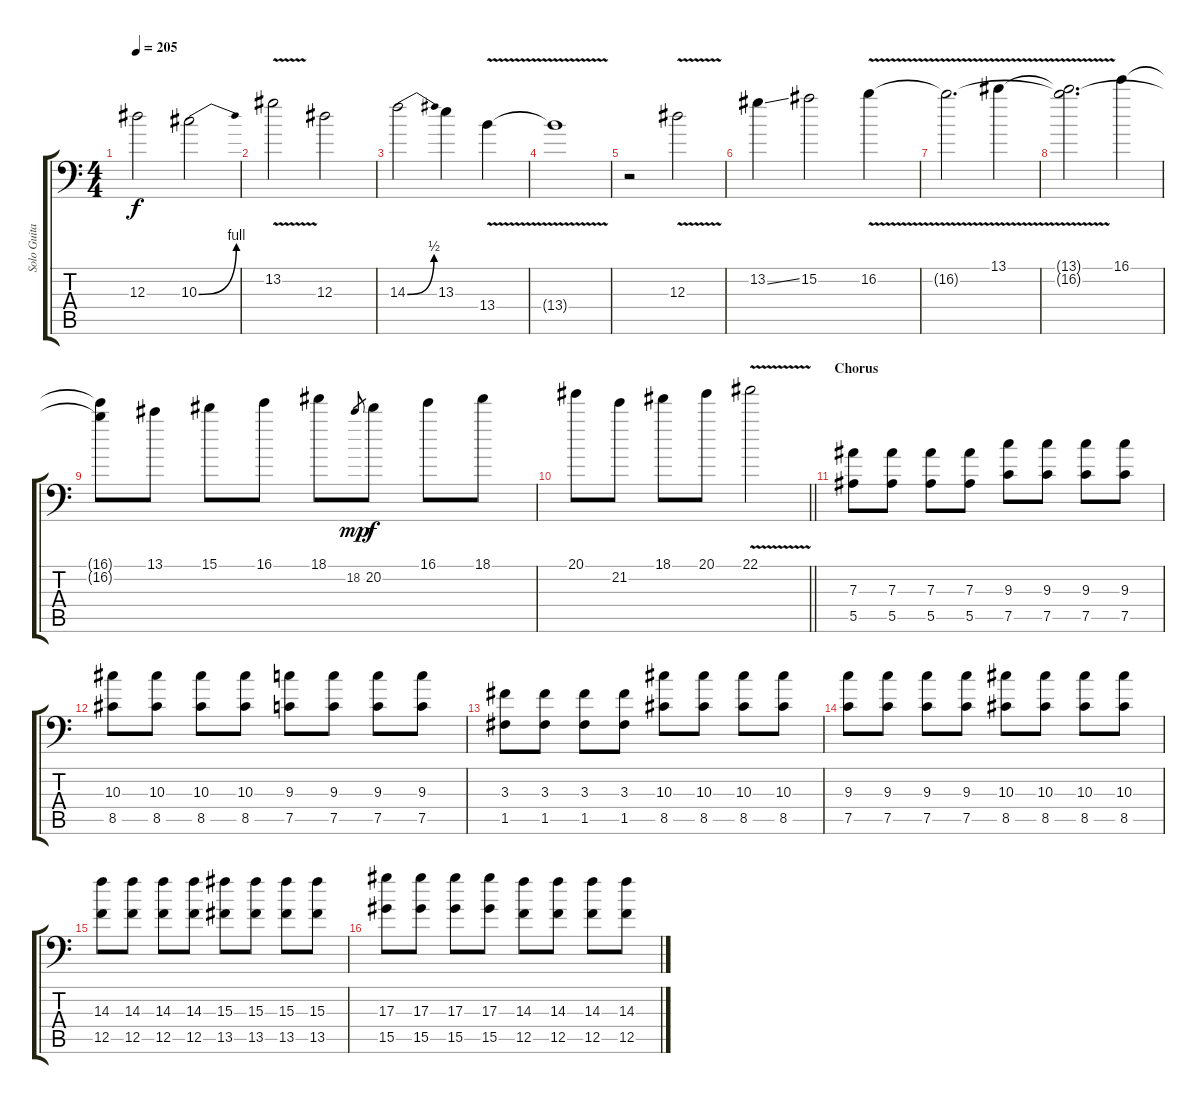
\track ("Solo Guitar" "Solo Guita") {instrument distortionguitar}
\staff {score tabs}
\tuning (C4 G3 Eb3 Bb2 F2 Bb1) {hide}
\ts (4 4)
\tempo 205
\clef f4
\ks c
12.3{t}.2{dy f} 10.3{be (bend 0 0 60 4)}.2 |
13.2{v}.2 12.3.2 |
14.3{be (bend 0 0 60 2)}.2 13.3.4 13.4{v}.4 |
13.4{t}.1 |
r.2 12.3{v}.2 |
13.2{ss}.4 15.2.2 16.2{v}.4 |
16.2{t}.2{d} 13.1{v}.4 |
(13.1{t} 16.2{t}).2{d} 16.1.4 |
(16.1{t} 16.2{t}).8 13.1.8 15.1.8 16.1.8 18.1.8 18.2.8{gr dy mp} 20.2.8{dy f} 16.1.8 18.1.8 |
\barLineRight lightlight
20.1.8 21.2.8 18.1.8 20.1.8 22.1{v}.2 |
\section ("" "Chorus")
(7.3 5.5).8 (7.3 5.5).8 (7.3 5.5).8 (7.3 5.5).8 (9.3 7.5).8 (9.3 7.5).8 (9.3 7.5).8 (9.3 7.5).8 |
(10.3 8.5).8 (10.3 8.5).8 (10.3 8.5).8 (10.3 8.5).8 (9.3 7.5).8 (9.3 7.5).8 (9.3 7.5).8 (9.3 7.5).8 |
(3.3 1.5).8 (3.3 1.5).8 (3.3 1.5).8 (3.3 1.5).8 (10.3 8.5).8 (10.3 8.5).8 (10.3 8.5).8 (10.3 8.5).8 |
(9.3 7.5).8 (9.3 7.5).8 (9.3 7.5).8 (9.3 7.5).8 (10.3 8.5).8 (10.3 8.5).8 (10.3 8.5).8 (10.3 8.5).8 |
(14.3 12.5).8 (14.3 12.5).8 (14.3 12.5).8 (14.3 12.5).8 (15.3 13.5).8 (15.3 13.5).8 (15.3 13.5).8 (15.3 13.5).8 |
(17.3 15.5).8 (17.3 15.5).8 (17.3 15.5).8 (17.3 15.5).8 (14.3 12.5).8 (14.3 12.5).8 (14.3 12.5).8 (14.3 12.5).8
